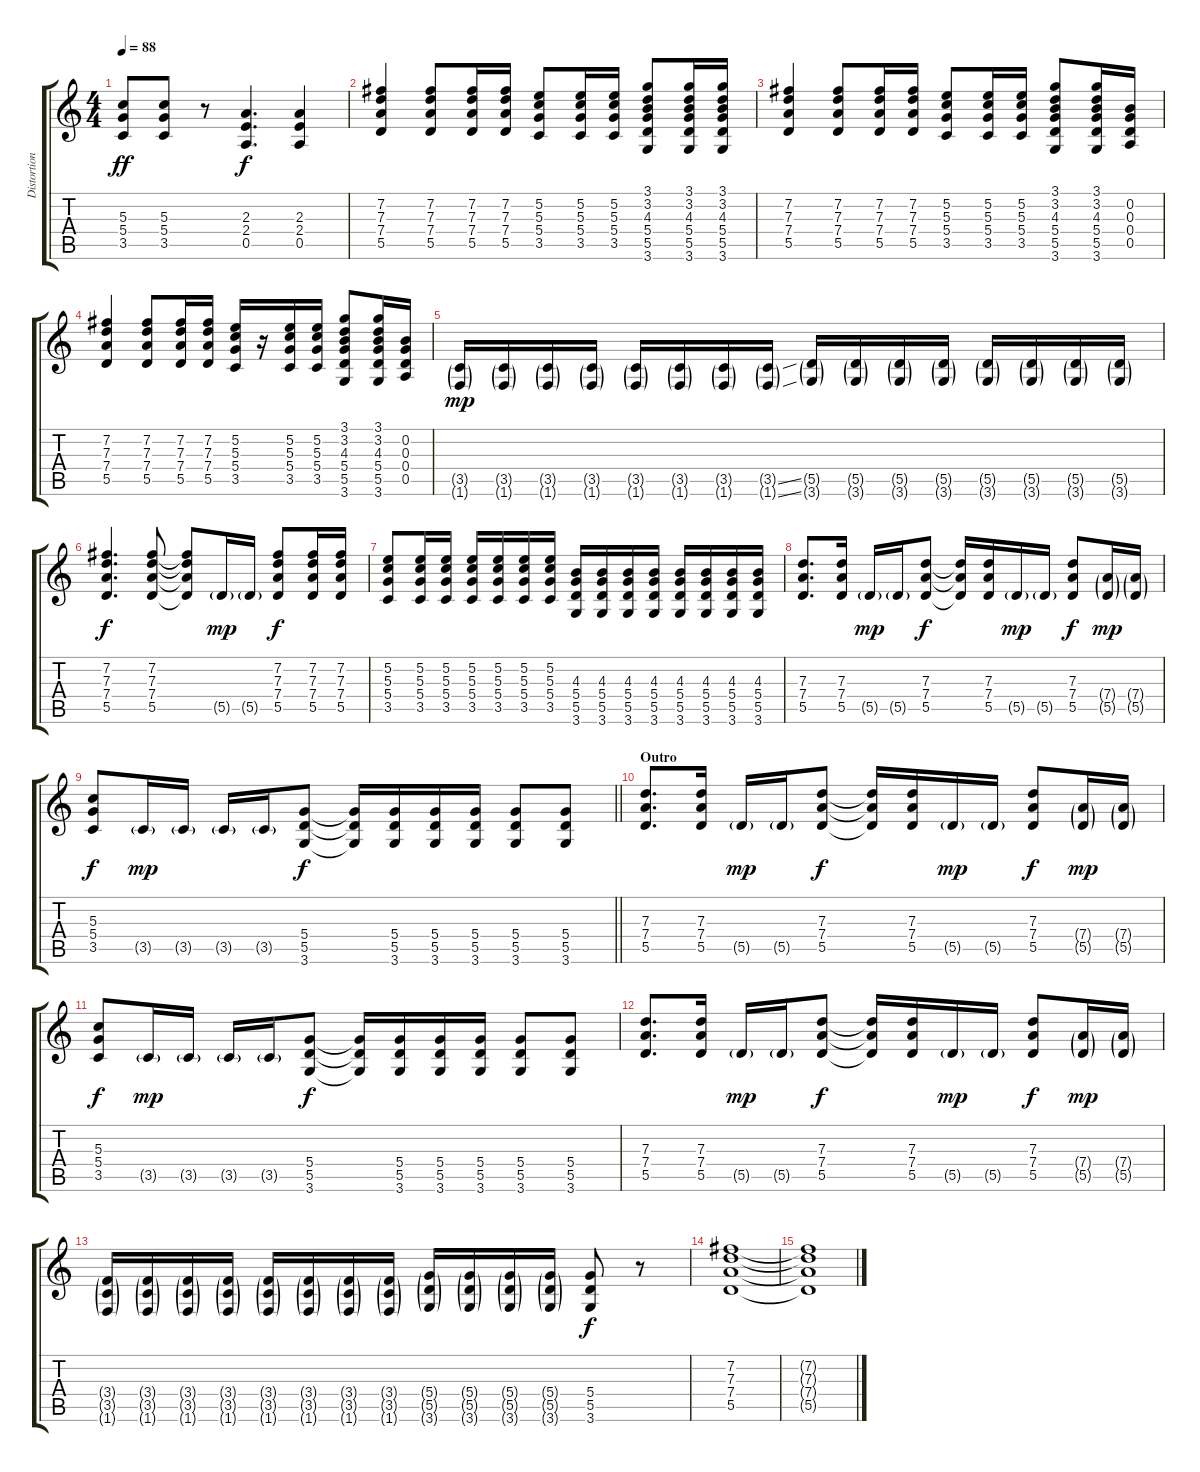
\track ("Distortion Guitar 1" "Distortion") {instrument distortionguitar}
\staff {score tabs}
\tuning (E4 B3 G3 D3 A2 E2) {hide}
\ts (4 4)
\tempo 88
\clef g2
\ks c
(5.3 5.4 3.5).8{dy ff} (5.3 5.4 3.5).8 r.8 (2.3 2.4 0.5).4{d dy f} (2.3 2.4 0.5).4 |
(7.2 7.3 7.4 5.5).4 (7.2 7.3 7.4 5.5).8 (7.2 7.3 7.4 5.5).16 (7.2 7.3 7.4 5.5).16 (5.2 5.3 5.4 3.5).8 (5.2 5.3 5.4 3.5).16 (5.2 5.3 5.4 3.5).16 (3.1 3.2 4.3 5.4 5.5 3.6).8 (3.1 3.2 4.3 5.4 5.5 3.6).16 (3.1 3.2 4.3 5.4 5.5 3.6).16 |
(7.2 7.3 7.4 5.5).4 (7.2 7.3 7.4 5.5).8 (7.2 7.3 7.4 5.5).16 (7.2 7.3 7.4 5.5).16 (5.2 5.3 5.4 3.5).8 (5.2 5.3 5.4 3.5).16 (5.2 5.3 5.4 3.5).16 (3.1 3.2 4.3 5.4 5.5 3.6).8 (3.1 3.2 4.3 5.4 5.5 3.6).16 (0.2 0.3 0.4 0.5).16 |
(7.2 7.3 7.4 5.5).4 (7.2 7.3 7.4 5.5).8 (7.2 7.3 7.4 5.5).16 (7.2 7.3 7.4 5.5).16 (5.2 5.3 5.4 3.5).16 r.16 (5.2 5.3 5.4 3.5).16 (5.2 5.3 5.4 3.5).16 (3.1 3.2 4.3 5.4 5.5 3.6).8 (3.1 3.2 4.3 5.4 5.5 3.6).16 (0.2 0.3 0.4 0.5).16 |
(3.5{g} 1.6{g}).16{dy mp} (3.5{g} 1.6{g}).16 (3.5{g} 1.6{g}).16 (3.5{g} 1.6{g}).16 (3.5{g} 1.6{g}).16 (3.5{g} 1.6{g}).16 (3.5{g} 1.6{g}).16 (3.5{ss g} 1.6{ss g}).16 (5.5{g} 3.6{g}).16 (5.5{g} 3.6{g}).16 (5.5{g} 3.6{g}).16 (5.5{g} 3.6{g}).16 (5.5{g} 3.6{g}).16 (5.5{g} 3.6{g}).16 (5.5{g} 3.6{g}).16 (5.5{g} 3.6{g}).16 |
(7.2 7.3 7.4 5.5).4{d dy f} (7.2 7.3 7.4 5.5).8 (7.2{t} 7.3{t} 7.4{t} 5.5{t}).8 5.5{g}.16{dy mp} 5.5{g}.16 (7.2 7.3 7.4 5.5).8{dy f} (7.2 7.3 7.4 5.5).16 (7.2 7.3 7.4 5.5).16 |
(5.2 5.3 5.4 3.5).8 (5.2 5.3 5.4 3.5).16 (5.2 5.3 5.4 3.5).16 (5.2 5.3 5.4 3.5).16 (5.2 5.3 5.4 3.5).16 (5.2 5.3 5.4 3.5).16 (5.2 5.3 5.4 3.5).16 (4.3 5.4 5.5 3.6).16 (4.3 5.4 5.5 3.6).16 (4.3 5.4 5.5 3.6).16 (4.3 5.4 5.5 3.6).16 (4.3 5.4 5.5 3.6).16 (4.3 5.4 5.5 3.6).16 (4.3 5.4 5.5 3.6).16 (4.3 5.4 5.5 3.6).16 |
(7.3 7.4 5.5).8{d balance 8} (7.3 7.4 5.5).16 5.5{g}.16{dy mp} 5.5{g}.16 (7.3 7.4 5.5).8{dy f} (7.3{t} 7.4{t} 5.5{t}).16 (7.3 7.4 5.5).16 5.5{g}.16{dy mp} 5.5{g}.16 (7.3 7.4 5.5).8{dy f} (7.4{g} 5.5{g}).16{dy mp} (7.4{g} 5.5{g}).16 |
\barLineRight lightlight
(5.3 5.4 3.5).8{dy f} 3.5{g}.16{dy mp} 3.5{g}.16 3.5{g}.16 3.5{g}.16 (5.4 5.5 3.6).8{dy f} (5.4{t} 5.5{t} 3.6{t}).16 (5.4 5.5 3.6).16 (5.4 5.5 3.6).16 (5.4 5.5 3.6).16 (5.4 5.5 3.6).8 (5.4 5.5 3.6).8 |
\section ("" "Outro")
(7.3 7.4 5.5).8{d balance 8} (7.3 7.4 5.5).16 5.5{g}.16{dy mp} 5.5{g}.16 (7.3 7.4 5.5).8{dy f} (7.3{t} 7.4{t} 5.5{t}).16 (7.3 7.4 5.5).16 5.5{g}.16{dy mp} 5.5{g}.16 (7.3 7.4 5.5).8{dy f} (7.4{g} 5.5{g}).16{dy mp} (7.4{g} 5.5{g}).16 |
(5.3 5.4 3.5).8{dy f} 3.5{g}.16{dy mp} 3.5{g}.16 3.5{g}.16 3.5{g}.16 (5.4 5.5 3.6).8{dy f} (5.4{t} 5.5{t} 3.6{t}).16 (5.4 5.5 3.6).16 (5.4 5.5 3.6).16 (5.4 5.5 3.6).16 (5.4 5.5 3.6).8 (5.4 5.5 3.6).8 |
(7.3 7.4 5.5).8{d} (7.3 7.4 5.5).16 5.5{g}.16{dy mp} 5.5{g}.16 (7.3 7.4 5.5).8{dy f} (7.3{t} 7.4{t} 5.5{t}).16 (7.3 7.4 5.5).16 5.5{g}.16{dy mp} 5.5{g}.16 (7.3 7.4 5.5).8{dy f} (7.4{g} 5.5{g}).16{dy mp} (7.4{g} 5.5{g}).16 |
(3.4{g} 3.5{g} 1.6{g}).16 (3.4{g} 3.5{g} 1.6{g}).16 (3.4{g} 3.5{g} 1.6{g}).16 (3.4{g} 3.5{g} 1.6{g}).16 (3.4{g} 3.5{g} 1.6{g}).16 (3.4{g} 3.5{g} 1.6{g}).16 (3.4{g} 3.5{g} 1.6{g}).16 (3.4{g} 3.5{g} 1.6{g}).16 (5.4{g} 5.5{g} 3.6{g}).16 (5.4{g} 5.5{g} 3.6{g}).16 (5.4{g} 5.5{g} 3.6{g}).16 (5.4{g} 5.5{g} 3.6{g}).16 (5.4 5.5 3.6).8{dy f} r.8 |
(7.2 7.3 7.4 5.5).1 |
(7.2{t} 7.3{t} 7.4{t} 5.5{t}).1
